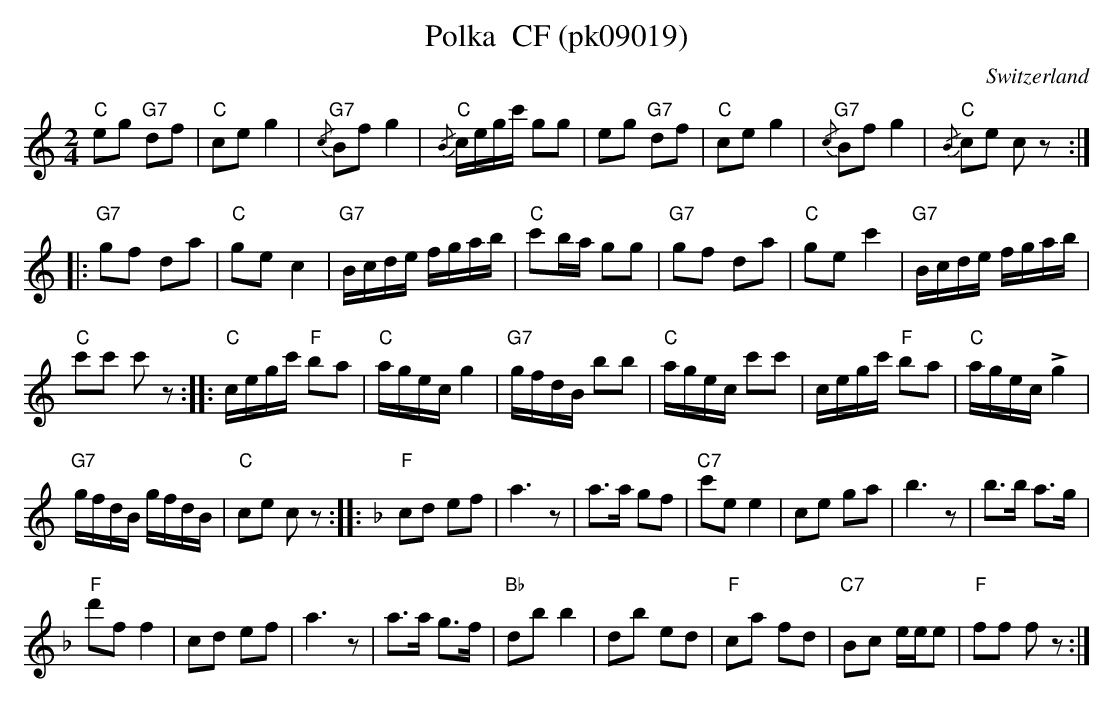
X:1
T: Polka  CF (pk09019)
M:2/4
L:1/16
O:Switzerland
K:C major
"C"e2g2 "G7"d2f2 | "C"c2e2g4 | {/c}"G7"B2f2g4 | {/B}"C"cegc' g2g2 | e2g2 "G7"d2f2 | "C"c2e2g4 | {/c}"G7"B2f2g4 | {/B}"C"c2e2 c2z2 ::
"G7"g2f2 d2a2 | "C"g2e2c4 | "G7"Bcde fgab | "C"c'2ba g2g2 | "G7"g2f2 d2a2 | "C"g2e2 c'4 | "G7"Bcde fgab |
"C"c'2c'2 c'2z2 :: "C"cegc' "F"b2a2 | "C"agecg4 | "G7"gfdB b2b2 | "C"agec c'2c'2 | cegc' "F"b2a2 | "C"agec !>!g4 |
"G7"gfdB gfdB | "C"c2e2 c2z2 :: [K:F] [L:1/8] "F"cd ef |  a3z | a>a gf | "C7"c'e e2 | ce ga | b3z | b>b a>g |
"F"d'ff2 | cd ef | a3z | a>a g>f | "Bb"dbb2 | db ed | "F"ca fd | "C7"Bc e/e/e | "F"ff fz :|
